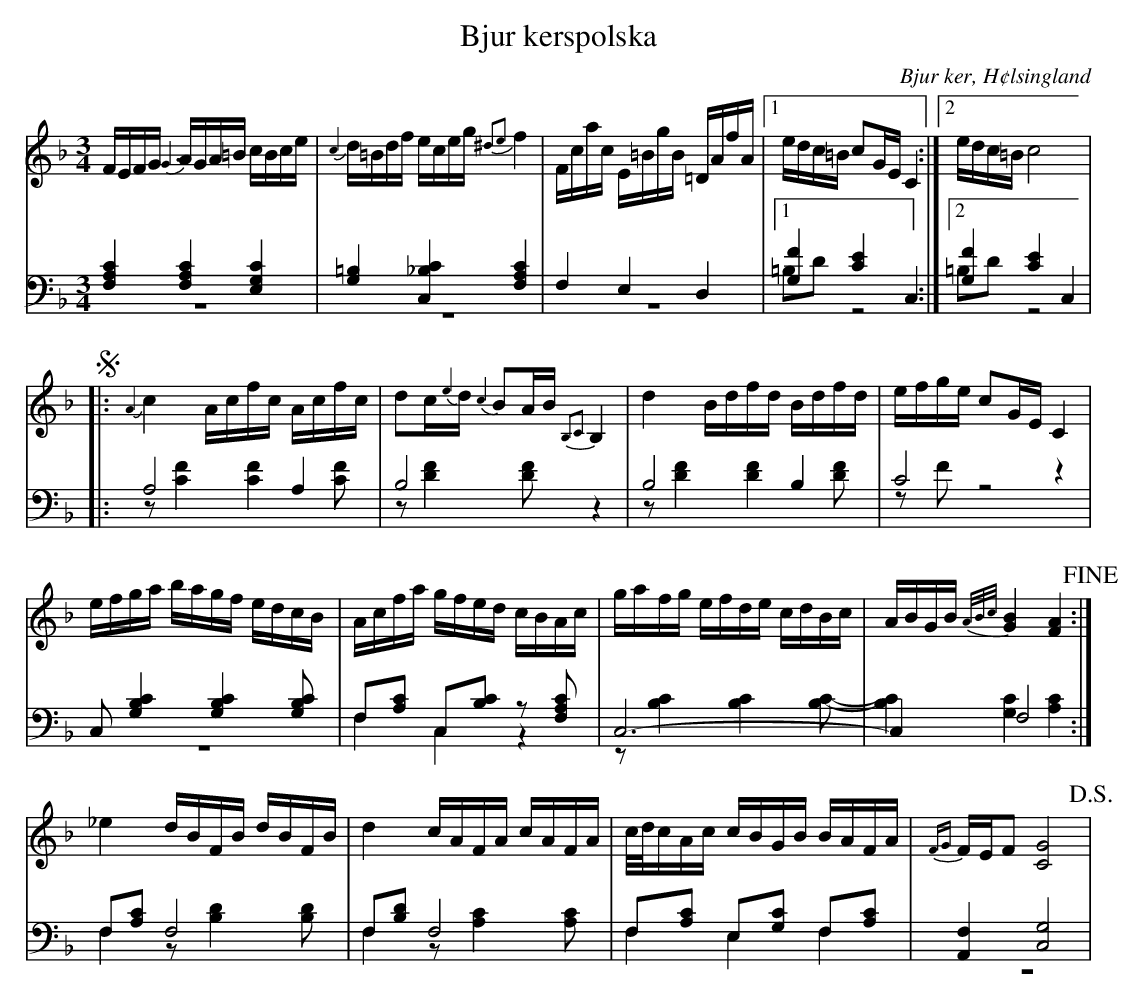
X:1
T: Bjur kerspolska
O: Bjur ker, H¢lsingland
M: 3/4
L: 1/16
K: F
V:1
V:2
V:3 merge
V:1
FEFG {G3}AGA=B cBce|{c4}d=Bdf eceg {^d2e2}f4|Fcac E=BgB =DAfA|1 edc=B c2GE C4:|2 edc=B c8 |
!segno! |:{A2}c4 Acfc Acfc|d2c{e2}d {c2}B2AB {B,2C2}B,4|d4 Bdfd Bdfd|efge c2GE C4|
efga bagf edcB|Acfa gfed cBAc|gafg efde cdBc|ABGB {A/B/c/}[G4B4] [F4A4] !fine!:|
_e4 dBFB dBFB|d4 cAFA cAFA|c/d/cAc cBGB BAFA|{FG}FEF2 [C8G8] !D.S.!|
V:2 clef=bass
[F,4A,4C4] [F,4A,4C4] [E,4G,4C4]|[G,4=B,4] [C,4_B,4C4] [F,4A,4C4]|F,4 E,4 D,4|1 [G,4F4] [C4E4] C,4:|2 [G,4F4] [C4E4] C,4 |
|:A,8 A,4|B,8 z4|B,8  B,4|C8 z4|
C,2 [G,4B,4C4] [G,4B,4C4] [G,2B,2C2]|F,2[A,2C2] C,2[B,2C2] z2 [F,2A,2C2]|C,12-|C,4 F,8:|
F,2[A,2C2] F,8|F,2[B,2D2] F,8|F,2[A,2C2] E,2[G,2C2] F,2[A,2C2]|[A,,4F,4] [C,8G,8] |
V:3 clef=bass
z12|z12|z12|1 =B,2D2 z8:|2 =B,2D2 z8|
|:z2 [C4F4] [C4F4] [C2F2]|z2 [D4F4] [D2F2] z4|z2 [D4F4] [D4F4] [D2F2]|z2 F2 z8|
z12|F,4 C,4 z4|z2 [B,4C4] [B,4C4] [B,2C2]-|[B,4C4] [G,4C4] [A,4C4]:|
F,4 z2 [B,4D4] [B,2D2]|F,4 z2 [A,4C4] [A,2C2]|F,4 E,4 F,4|z12|
